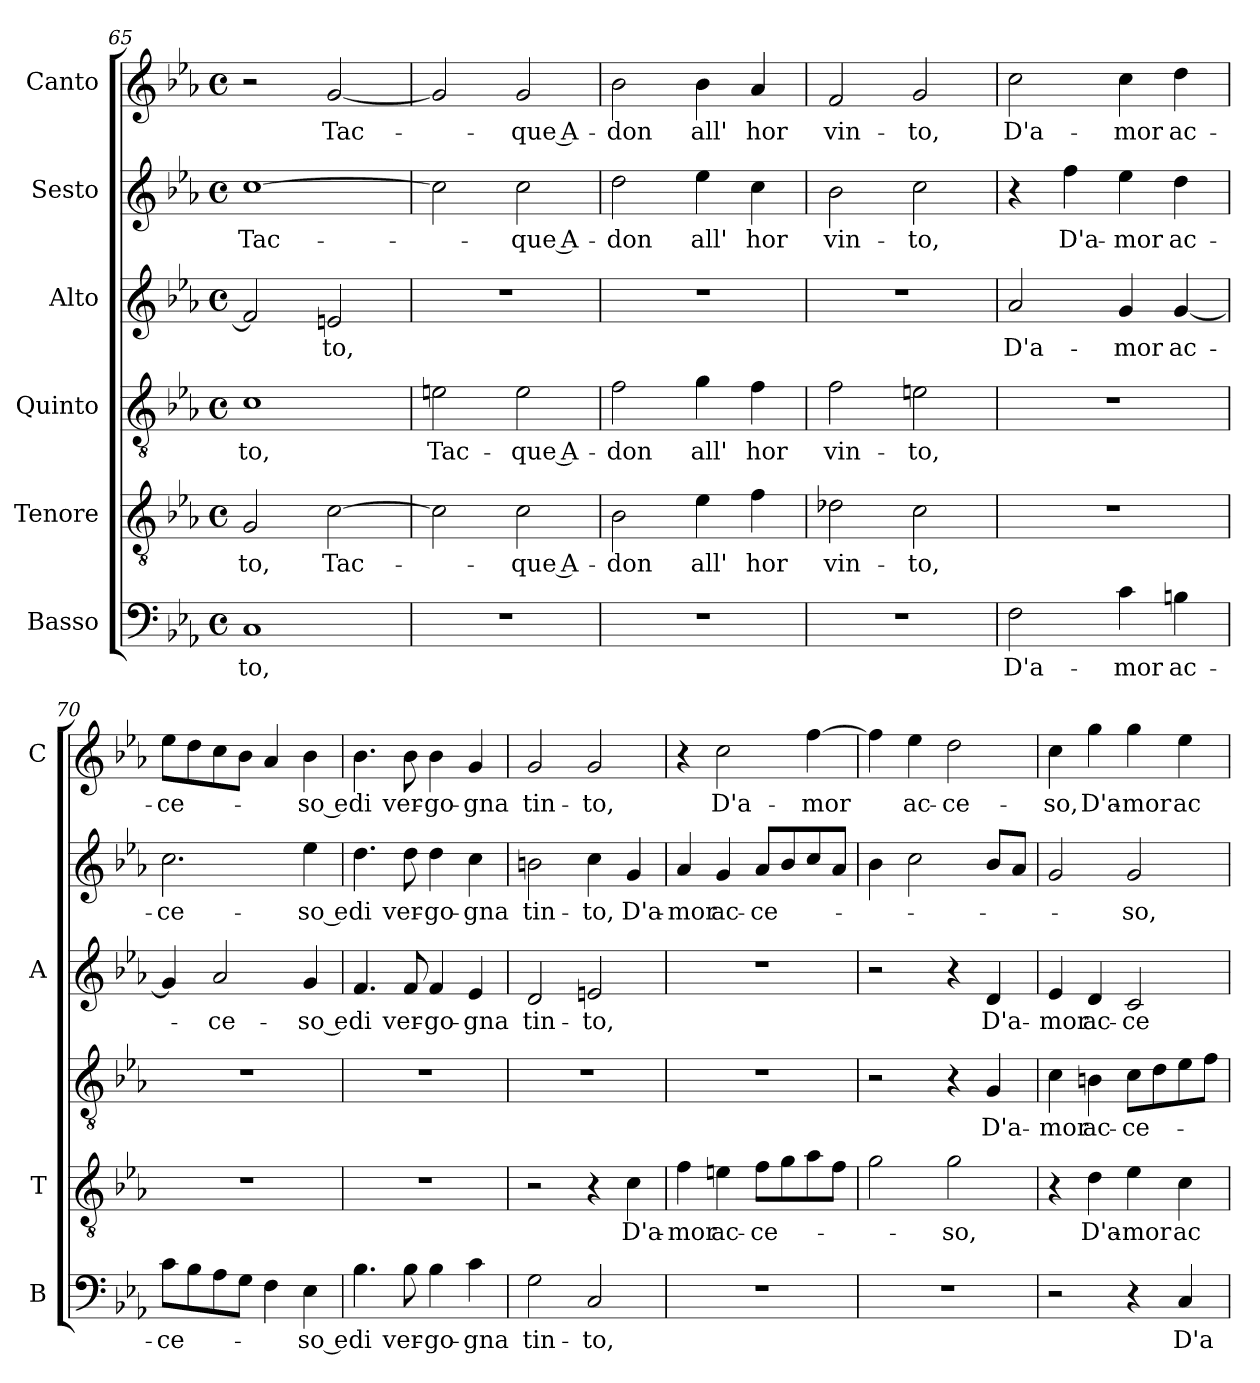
**kern	**text	**kern	**text	**kern	**text	**kern	**text	**kern	**text	**kern	**text
*part6	*part6	*part5	*part5	*part4	*part4	*part3	*part3	*part2	*part2	*part1	*part1
*staff6	*staff6	*staff5	*staff5	*staff4	*staff4	*staff3	*staff3	*staff2	*staff2	*staff1	*staff1
*I"Basso	*	*I"Tenore	*	*I"Quinto	*	*I"Alto	*	*I"Sesto	*	*I"Canto	*
*I'B	*	*I'T	*	*	*	*I'A	*	*	*	*I'C	*
*clefF4	*	*clefGv2	*	*clefGv2	*	*clefG2	*	*clefG2	*	*clefG2	*
*k[b-e-a-]	*	*k[b-e-a-]	*	*k[b-e-a-]	*	*k[b-e-a-]	*	*k[b-e-a-]	*	*k[b-e-a-]	*
*E-:	*	*E-:	*	*E-:	*	*E-:	*	*E-:	*	*E-:	*
*M4/4	*	*M4/4	*	*M4/4	*	*M4/4	*	*M4/4	*	*M4/4	*
*met(c)	*	*met(c)	*	*met(c)	*	*met(c)	*	*met(c)	*	*met(c)	*
=65	=65	=65	=65	=65	=65	=65	=65	=65	=65	=65	=65
!	!LO:LY:b	!	!LO:LY:b	!	!LO:LY:b	!	!	!	!LO:LY:b	!	!
1C	-to,	2G/	-to,	1c	-to,	2f/]	.	[1cc	Tac-	2r	.
!	!	!	!LO:LY:b	!	!	!	!LO:LY:b	!	!	!	!LO:LY:b
.	.	[2c\	Tac-	.	.	2en/	-to,	.	.	[2g/	Tac-
=66	=66	=66	=66	=66	=66	=66	=66	=66	=66	=66	=66
!	!	!	!	!	!LO:LY:b	!	!	!	!	!	!
1r	.	2c\]	.	2en\	Tac-	1r	.	2cc\]	.	2g/]	.
!	!	!	!LO:LY:b	!	!LO:LY:b	!	!	!	!LO:LY:b	!	!LO:LY:b
.	.	2c\	-que A-	2e\	-que A-	.	.	2cc\	-que A-	2g/	-que A-
!!LO:LB:g=z
=67	=67	=67	=67	=67	=67	=67	=67	=67	=67	=67	=67
!	!	!	!LO:LY:b	!	!LO:LY:b	!	!	!	!LO:LY:b	!	!LO:LY:b
1r	.	2B-\	-don	2f\	-don	1r	.	2dd\	-don	2b-\	-don
!	!	!	!LO:LY:b	!	!LO:LY:b	!	!	!	!LO:LY:b	!	!LO:LY:b
.	.	4e-\	all'	4g\	all'	.	.	4ee-\	all'	4b-\	all'
!	!	!	!LO:LY:b	!	!LO:LY:b	!	!	!	!LO:LY:b	!	!LO:LY:b
.	.	4f\	hor	4f\	hor	.	.	4cc\	hor	4a-/	hor
=68	=68	=68	=68	=68	=68	=68	=68	=68	=68	=68	=68
!	!	!	!LO:LY:b	!	!LO:LY:b	!	!	!	!LO:LY:b	!	!LO:LY:b
1r	.	2d-X\	vin-	2f\	vin-	1r	.	2b-\	vin-	2f/	vin-
!	!	!	!LO:LY:b	!	!LO:LY:b	!	!	!	!LO:LY:b	!	!LO:LY:b
.	.	2c\	-to,	2en\	-to,	.	.	2cc\	-to,	2g/	-to,
=69	=69	=69	=69	=69	=69	=69	=69	=69	=69	=69	=69
!	!LO:LY:b	!	!	!	!	!	!LO:LY:b	!	!	!	!LO:LY:b
2F\	D'a-	1r	.	1r	.	2a-/	D'a-	4r	.	2cc\	D'a-
!	!	!	!	!	!	!	!	!	!LO:LY:b	!	!
.	.	.	.	.	.	.	.	4ff\	D'a-	.	.
!	!LO:LY:b	!	!	!	!	!	!LO:LY:b	!	!LO:LY:b	!	!LO:LY:b
4c\	-mor	.	.	.	.	4g/	-mor	4ee-\	-mor	4cc\	-mor
!	!LO:LY:b	!	!	!	!	!	!LO:LY:b	!	!LO:LY:b	!	!LO:LY:b
4Bn\	ac-	.	.	.	.	[4g/	ac-	4dd\	ac-	4dd\	ac-
=70	=70	=70	=70	=70	=70	=70	=70	=70	=70	=70	=70
!	!LO:LY:b	!	!	!	!	!	!	!	!LO:LY:b	!	!LO:LY:b
8c\L	-ce-	1r	.	1r	.	4g/]	.	2.cc\	-ce-	8ee-\L	-ce-
8B-\	.	.	.	.	.	.	.	.	.	8dd\	.
!	!	!	!	!	!	!	!LO:LY:b	!	!	!	!
8A-\	.	.	.	.	.	2a-/	-ce-	.	.	8cc\	.
8G\J	.	.	.	.	.	.	.	.	.	8b-\J	.
4F\	.	.	.	.	.	.	.	.	.	4a-/	.
!	!LO:LY:b	!	!	!	!	!	!LO:LY:b	!	!LO:LY:b	!	!LO:LY:b
4E-\	-so e	.	.	.	.	4g/	-so e	4ee-\	-so e	4b-\	-so e
=71	=71	=71	=71	=71	=71	=71	=71	=71	=71	=71	=71
!	!LO:LY:b	!	!	!	!	!	!LO:LY:b	!	!LO:LY:b	!	!LO:LY:b
4.B-\	di	1r	.	1r	.	4.f/	di	4.dd\	di	4.b-\	di
!	!LO:LY:b	!	!	!	!	!	!LO:LY:b	!	!LO:LY:b	!	!LO:LY:b
8B-\	ver-	.	.	.	.	8f/	ver-	8dd\	ver-	8b-\	ver-
!	!LO:LY:b	!	!	!	!	!	!LO:LY:b	!	!LO:LY:b	!	!LO:LY:b
4B-\	-go-	.	.	.	.	4f/	-go-	4dd\	-go-	4b-\	-go-
!	!LO:LY:b	!	!	!	!	!	!LO:LY:b	!	!LO:LY:b	!	!LO:LY:b
4c\	-gna	.	.	.	.	4e-/	-gna	4cc\	-gna	4g/	-gna
=72	=72	=72	=72	=72	=72	=72	=72	=72	=72	=72	=72
!	!LO:LY:b	!	!	!	!	!	!LO:LY:b	!	!LO:LY:b	!	!LO:LY:b
2G\	tin-	2r	.	1r	.	2d/	tin-	2bn\	tin-	2g/	tin-
!	!LO:LY:b	!	!	!	!	!	!LO:LY:b	!	!LO:LY:b	!	!LO:LY:b
2C/	-to,	4r	.	.	.	2en/	-to,	4cc\	-to,	2g/	-to,
!	!	!	!LO:LY:b	!	!	!	!	!	!LO:LY:b	!	!
.	.	4c\	D'a-	.	.	.	.	4g/	D'a-	.	.
=73	=73	=73	=73	=73	=73	=73	=73	=73	=73	=73	=73
!	!	!	!LO:LY:b	!	!	!	!	!	!LO:LY:b	!	!
1r	.	4f\	-mor	1r	.	1r	.	4a-/	-mor	4r	.
!	!	!	!LO:LY:b	!	!	!	!	!	!LO:LY:b	!	!LO:LY:b
.	.	4en\	ac-	.	.	.	.	4g/	ac-	2cc\	D'a-
!	!	!	!LO:LY:b	!	!	!	!	!	!LO:LY:b	!	!
.	.	8f\L	-ce-	.	.	.	.	8a-/L	-ce-	.	.
.	.	8g\	.	.	.	.	.	8b-/	.	.	.
!	!	!	!	!	!	!	!	!	!	!	!LO:LY:b
.	.	8a-\	.	.	.	.	.	8cc/	.	[4ff\	-mor
.	.	8f\J	.	.	.	.	.	8a-/J	.	.	.
=74	=74	=74	=74	=74	=74	=74	=74	=74	=74	=74	=74
1r	.	2g\	.	2r	.	2r	.	4b-\	.	4ff\]	.
!	!	!	!	!	!	!	!	!	!	!	!LO:LY:b
.	.	.	.	.	.	.	.	2cc\	.	4ee-\	ac-
!	!	!	!LO:LY:b	!	!	!	!	!	!	!	!LO:LY:b
.	.	2g\	-so,	4r	.	4r	.	.	.	2dd\	-ce-
!	!	!	!	!	!LO:LY:b	!	!LO:LY:b	!	!	!	!
.	.	.	.	4G/	D'a-	4d/	D'a-	8b-/L	.	.	.
.	.	.	.	.	.	.	.	8a-/J	.	.	.
!!LO:LB:g=z
=75	=75	=75	=75	=75	=75	=75	=75	=75	=75	=75	=75
!	!	!	!	!	!LO:LY:b	!	!LO:LY:b	!	!	!	!LO:LY:b
2r	.	4r	.	4c\	-mor	4e-/	-mor	2g/	.	4cc\	-so,
!	!	!	!LO:LY:b	!	!LO:LY:b	!	!LO:LY:b	!	!	!	!LO:LY:b
.	.	4d\	D'a-	4Bn\	ac-	4d/	ac-	.	.	4gg\	D'a-
!	!	!	!LO:LY:b	!	!LO:LY:b	!	!LO:LY:b	!	!LO:LY:b	!	!LO:LY:b
4r	.	4e-\	-mor	8c\L	-ce-	2c/	-ce-	2g/	-so,	4gg\	-mor
.	.	.	.	8d\	.	.	.	.	.	.	.
!	!LO:LY:b	!	!LO:LY:b	!	!	!	!	!	!	!	!LO:LY:b
4C/	D'a-	4c\	ac-	8e-\	.	.	.	.	.	4ee-\	ac-
.	.	.	.	8f\J	.	.	.	.	.	.	.
=	=	=	=	=	=	=	=	=	=	=	=
*-	*-	*-	*-	*-	*-	*-	*-	*-	*-	*-	*-
